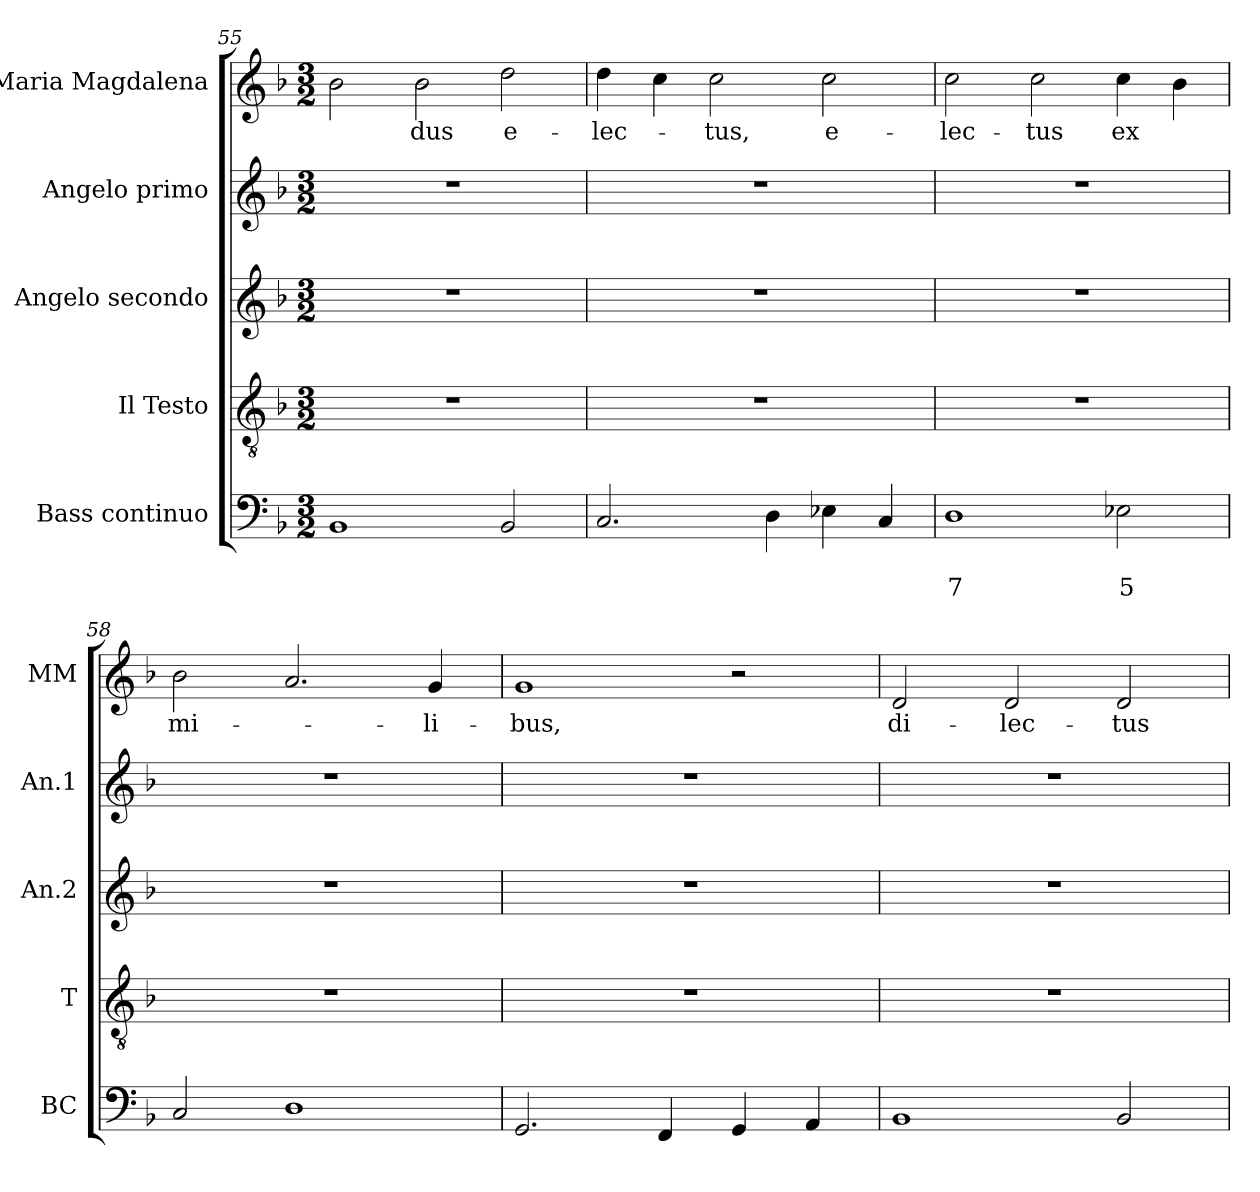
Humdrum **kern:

**kern	**text	**text	**kern	**kern	**kern	**kern	**text
*part5	*part5	*part5	*part4	*part3	*part2	*part1	*part1
*staff5	*staff5	*staff5	*staff4	*staff3	*staff2	*staff1	*staff1
*I"Bass continuo	*	*	*I"Il Testo	*I"Angelo  secondo	*I"Angelo  primo	*I"Maria  Magdalena	*
*I'BC	*	*	*I'T	*I'An.2	*I'An.1	*I'MM	*
!!LO:LB:g=z
*clefF4	*	*	*clefGv2	*clefG2	*clefG2	*clefG2	*
*k[b-]	*	*	*k[b-]	*k[b-]	*k[b-]	*k[b-]	*
*F:	*	*	*F:	*F:	*F:	*F:	*
*M3/2	*	*	*M3/2	*M3/2	*M3/2	*M3/2	*
=55	=55	=55	=55	=55	=55	=55	=55
1BB-	.	.	1.r	1.r	1.r	2b-\	.
!	!	!	!	!	!	!	!LO:LY:b
.	.	.	.	.	.	2b-\	-dus
!	!	!	!	!	!	!	!LO:LY:b
2BB-/	.	.	.	.	.	2dd\	e-
=56	=56	=56	=56	=56	=56	=56	=56
!	!	!	!	!	!	!	!LO:LY:b
2.C/	.	.	1.r	1.r	1.r	4dd\	-lec-
.	.	.	.	.	.	4cc\	.
!	!	!	!	!	!	!	!LO:LY:b
.	.	.	.	.	.	2cc\	-tus,
4D\	.	.	.	.	.	.	.
!	!	!	!	!	!	!	!LO:LY:b
4E-X\	.	.	.	.	.	2cc\	e-
4C/	.	.	.	.	.	.	.
=57	=57	=57	=57	=57	=57	=57	=57
!	!	!LO:LY:b	!	!	!	!	!
!	!	!	!	!	!	!	!LO:LY:b
1D	.	7	1.r	1.r	1.r	2cc\	-lec-
!	!	!	!	!	!	!	!LO:LY:b
.	.	.	.	.	.	2cc\	-tus
!	!	!LO:LY:b	!	!	!	!	!
!	!	!	!	!	!	!	!LO:LY:b
2E-X\	.	5	.	.	.	4cc\	ex
.	.	.	.	.	.	4b-\	.
=58	=58	=58	=58	=58	=58	=58	=58
!	!	!	!	!	!	!	!LO:LY:b
2C/	.	.	1.r	1.r	1.r	2b-\	mi-
1D	.	.	.	.	.	2.a/	.
!	!	!	!	!	!	!	!LO:LY:b
.	.	.	.	.	.	4g/	-li-
=59	=59	=59	=59	=59	=59	=59	=59
!	!	!	!	!	!	!	!LO:LY:b
2.GG/	.	.	1.r	1.r	1.r	1g	-bus,
4FF/	.	.	.	.	.	.	.
4GG/	.	.	.	.	.	2r	.
4AA/	.	.	.	.	.	.	.
=60	=60	=60	=60	=60	=60	=60	=60
!	!	!	!	!	!	!	!LO:LY:b
1BB-	.	.	1.r	1.r	1.r	2d/	di-
!	!	!	!	!	!	!	!LO:LY:b
.	.	.	.	.	.	2d/	-lec-
!	!	!	!	!	!	!	!LO:LY:b
2BB-/	.	.	.	.	.	2d/	-tus
=	=	=	=	=	=	=	=
*-	*-	*-	*-	*-	*-	*-	*-
